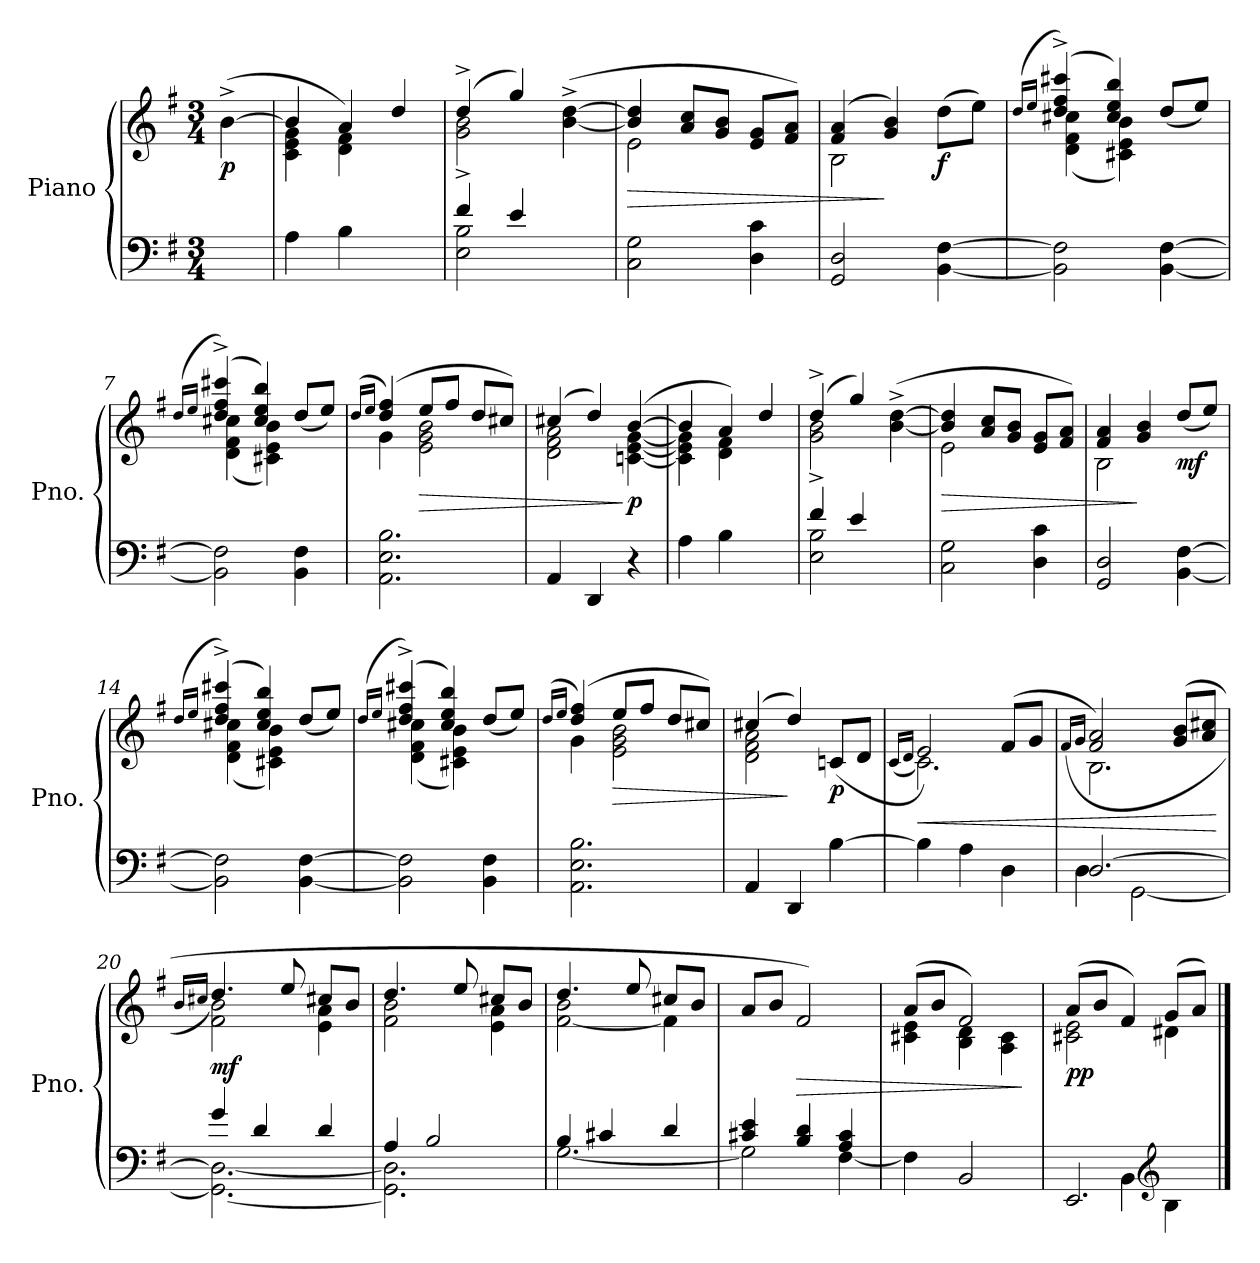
**kern	**kern	**dynam
*part1	*part1	*part1
*staff2	*staff1	*staff1/2
*I"Piano	*	*
*I'Pno.	*	*
*clefF4	*clefG2	*
*k[f#]	*k[f#]	*
*M3/4	*M3/4	*
*MM100	*MM100	*
=1	=1	=1
!	!	!LO:DY:b
4ryy	(>[4b^\	p
=2	=2	=2
*	*^	*
4A\	4b/]	4c\ 4e\ 4g\	.
4B\	4a/)	4d\ 4f#\	.
4ryy	4dd/	4ryy	.
=3	=3	=3	=3
*^	*	*	*
4f#^/	2E\ 2B\	(>4dd^/	2g\ 2b\	.
4e/	.	4gg/)	.	.
4ryy	4ryy	(>[4b\^ [4dd\^	4ryy	.
=4	=4	=4	=4	=4
!	!	!	!	!LO:HP:b
*v	*v	*	*	*
2C\ 2G\	4b/] 4dd/]	2e\	>
.	8a/ 8cc/L	.	.
.	8g/ 8b/J	.	.
4D\ 4c\	8e/ 8g/L	4ryy	.
.	8f#/ 8a/J)	.	.
=5	=5	=5	=5
2GG/ 2D/	(>4f#/ 4a/	2B\	.
.	4g/ 4b/)	.	]
!	!	!	!LO:DY:b
[4BB\ [4F#\	(>8dd\L	4ryy	f
.	8ee\J)	.	.
!!LO:LB:g=z	!!
=6	=6	=6	=6
.	(<16qdd/LL	.	.
.	16qee/JJ	.	.
2BB\] 2F#\]	(>4dd/^ 4ff#/^ 4ccc#X/^)	(<4d\ 4f#\ 4cc#X\	.
.	4cc#/ 4ee/ 4bb/)	4c#X\ 4e\ 4b\)	.
[4BB\ [4F#\	(>8dd/L	4ryy	.
.	8ee/J)	.	.
=7	=7	=7	=7
.	(<16qdd/LL	.	.
.	16qee/JJ	.	.
2BB\] 2F#\]	(>4dd/^ 4ff#/^ 4ccc#X/^)	(<4d\ 4f#\ 4cc#X\	.
.	4cc#/ 4ee/ 4bb/)	4c#X\ 4e\ 4b\)	.
4BB\ 4F#\	(>8dd/L	4ryy	.
.	8ee/J)	.	.
=8	=8	=8	=8
.	(<16qdd/LL	.	.
.	16qee/JJ	.	.
2.AA\ 2.E\ 2.B\	(>4dd/ 4ff#/)	4g\	.
!	!	!	!LO:HP:b
.	8ee/L	2e\ 2g\ 2b\	>
.	8ff#/J	.	.
.	8dd/L	.	.
.	8cc#X/J)	.	.
=9	=9	=9	=9
4AA/	(>4cc#X/	2d\ 2f#\ 2a\	.
4DD/	4dd/)	.	.
!	!	!	!LO:DY:n=1:b
4r	(>[4b/	[4cn\ [4e\ [4g\	] p
!!LO:LB:g=z	!!
=10	=10	=10	=10
4A\	4b/]	4cn\] 4e\] 4g\]	.
4B\	4a/)	4d\ 4f#\	.
4ryy	4dd/	4ryy	.
=11	=11	=11	=11
*^	*	*	*
4f#^/	2E\ 2B\	(>4dd^/	2g\ 2b\	.
4e/	.	4gg/)	.	.
4ryy	4ryy	(>[4b\^ [4dd\^	4ryy	.
=12	=12	=12	=12	=12
!	!	!	!	!LO:HP:b
*v	*v	*	*	*
2C\ 2G\	4b/] 4dd/]	2e\	>
.	8a/ 8cc/L	.	.
.	8g/ 8b/J	.	.
4D\ 4c\	8e/ 8g/L	4ryy	.
.	8f#/ 8a/J)	.	.
=13	=13	=13	=13
2GG/ 2D/	4f#/ 4a/	2B\	.
.	4g/ 4b/	.	]
!	!	!	!LO:DY:b
[4BB\ [4F#\	(<8dd/L	4ryy	mf
.	8ee/J)	.	.
!!LO:LB:g=z	!!
=14	=14	=14	=14
.	(<16qdd/LL	.	.
.	16qee/JJ	.	.
2BB\] 2F#\]	(>4dd/^ 4ff#/^ 4ccc#X/^)	(<4d\ 4f#\ 4cc#X\	.
.	4cc#/ 4ee/ 4bb/)	4c#X\ 4e\ 4b\)	.
[4BB\ [4F#\	(>8dd/L	4ryy	.
.	8ee/J)	.	.
=15	=15	=15	=15
.	(<16qdd/LL	.	.
.	16qee/JJ	.	.
2BB\] 2F#\]	(>4dd/^ 4ff#/^ 4ccc#X/^)	(<4d\ 4f#\ 4cc#X\	.
.	4cc#/ 4ee/ 4bb/)	4c#X\ 4e\ 4b\)	.
4BB\ 4F#\	(>8dd/L	4ryy	.
.	8ee/J)	.	.
=16	=16	=16	=16
.	(<16qdd/LL	.	.
.	16qee/JJ	.	.
2.AA\ 2.E\ 2.B\	(>4dd/ 4ff#/)	4g\	.
!	!	!	!LO:HP:b
.	8ee/L	2e\ 2g\ 2b\	>
.	8ff#/J	.	.
.	8dd/L	.	.
.	8cc#X/J)	.	.
=17	=17	=17	=17
4AA/	(>4cc#X/	2d\ 2f#\ 2a\	.
4DD/	4dd/)	.	]
!	!	!	!LO:DY:b
[4B\	(>8cn/L	4ryy	p
.	8d/J	.	.
!!LO:LB:g=z	!!
=18	=18	=18	=18
.	.	(<16qc/LL	.
.	.	16qd/JJ	.
!	!	!	!LO:HP:b
4B\]	2e/)	2.c\)	<
4A\	.	.	.
4D\	(>8f#/L	.	.
.	8g/J	.	.
=19	=19	=19	=19
.	.	(<16qf#/LL	.
.	.	16qg/JJ	.
*^	*	*	*
[2.D/	4D\	(2f#/ 2a/)	2.B\	.
.	[2GG\	.	.	.
.	.	(>8g/ 8b/L	.	.
.	.	8a/ 8cc#X/J	.	.
*v	*v	*	*	*
*	*v	*v	*
.	.	[
=20	=20	=20
.	16qb/LL	.
.	16qcc#X/JJ	.
*^	*^	*
!	!	!	!	!LO:DY:b
4g/	2.GG\_ 2.D\_	4.dd/	2f#\ 2b\)	mf
4d/	.	.	.	.
.	.	8ee/	.	.
4d/	.	8cc#/L	4e\ 4a\	.
.	.	8b/J	.	.
=21	=21	=21	=21	=21
4A/	2.GG\] 2.D\]	4.dd/	2f#\ 2b\	.
2B/	.	.	.	.
.	.	8ee/	.	.
.	.	8cc#X/L	4e\ 4a\	.
.	.	8b/J	.	.
!!LO:PB:g=z	!!
=22	=22	=22	=22	=22
4B/	[2.G\	4.dd/	[2f#\ 2b\	.
4c#X/	.	.	.	.
.	.	8ee/	.	.
4d/	.	8cc#X/L	4f#\]	.
.	.	8b/J	.	.
*	*	*v	*v	*
=23	=23	=23	=23
4c#X/ 4e/	2G\]	8a/L	.
.	.	8b/J	.
!	!	!	!LO:HP:b
4B/ 4d/	.	2f#/)	>
4A/ 4c#/	[4F#\	.	.
*v	*v	*	*
=24	=24	=24
*	*^	*
4F#\]	(>8a/L	4c#X\ 4e\	.
.	8b/J	.	.
2BB/	2f#/)	4B\ 4d\	.
.	.	4A\ 4c#\	.
*	*v	*v	*
.	.	]
=25	=25	=25
*^	*^	*
!	!	!	!	!LO:DY:b
2.EE/	4ryy	(>8a/L	2c#X\ 2e\	pp
.	.	8b/J	.	.
.	4BB\	4f#/)	.	.
*clefG2	*	*	*	*
.	4B\	(>8g/L	4d#X\	.
.	.	8a/J)	.	.
*v	*v	*	*	*
*	*v	*v	*
==	==	==
*-	*-	*-
